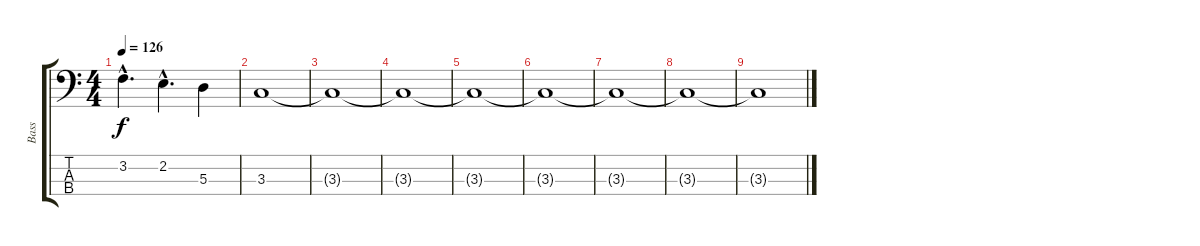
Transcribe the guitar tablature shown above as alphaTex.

\track ("Bass" "Bass") {instrument electricbassfinger}
\staff {score tabs}
\tuning (G2 D2 A1 E1) {hide}
\ts (4 4)
\tempo 126
\clef f4
\ks c
3.2{hac}.4{d dy f} 2.2{hac}.4{d} 5.3.4 |
3.3.1 |
3.3{t}.1 |
3.3{t}.1 |
3.3{t}.1 |
3.3{t}.1 |
3.3{t}.1 |
3.3{t}.1 |
3.3{t}.1
